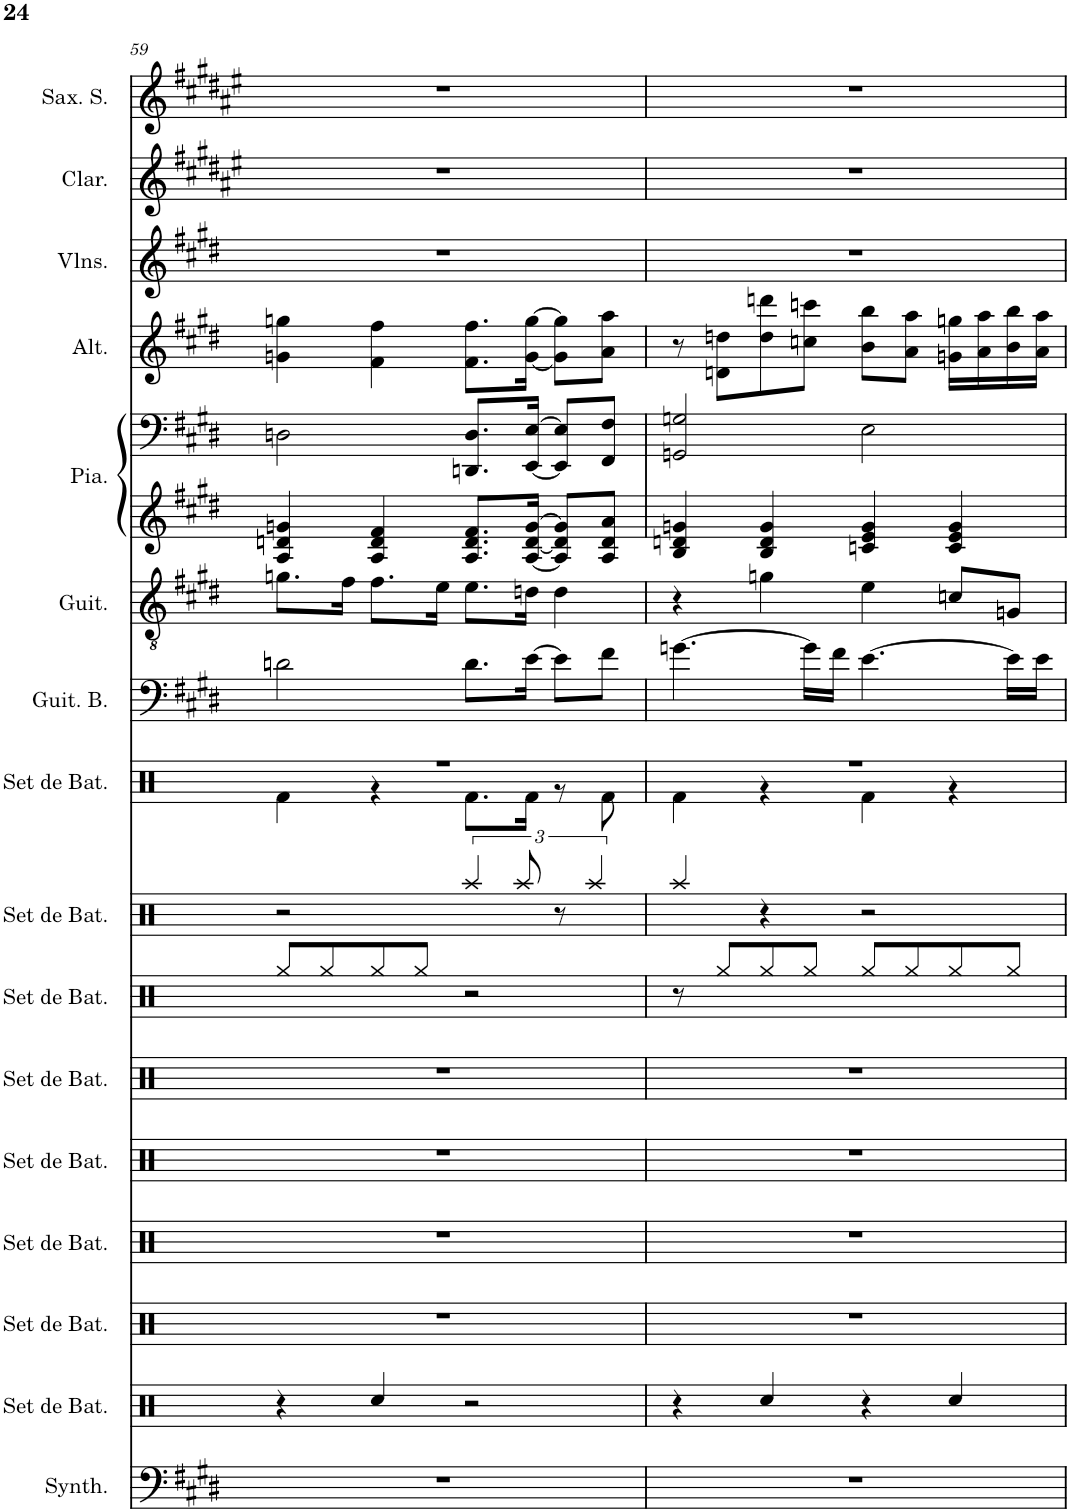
**kern	**kern	**kern	**kern	**kern	**kern	**kern	**kern	**kern	**kern	**kern	**kern	**kern	**kern	**kern	**kern	**kern
*part16	*part15	*part14	*part13	*part12	*part11	*part10	*part9	*part8	*part7	*part6	*part5	*part5	*part4	*part3	*part2	*part1
*staff17	*staff16	*staff15	*staff14	*staff13	*staff12	*staff11	*staff10	*staff9	*staff8	*staff7	*staff6	*staff5	*staff4	*staff3	*staff2	*staff1
*I"Synthétiseur de cuivres, synth2 | cello/EP/brass	*I"Set de batterie, snare	*I"Set de batterie, midtom	*I"Set de batterie, lowtom	*I"Set de batterie, lowesttom	*I"Set de batterie, hitom	*I"Set de batterie, hihat	*I"Set de batterie, crash	*I"Set de batterie, kick	*I"Guitare Basse, bass | synth bass	*I"Guitare Acoustique	*I"Piano, sunth4 | left   piano	*	*I"Altos	*I"Violons	*I"Clarinette	*I"Saxophone Soprano
*I'Synth.	*I'Set de Bat.	*I'Set de Bat.	*I'Set de Bat.	*I'Set de Bat.	*I'Set de Bat.	*I'Set de Bat.	*I'Set de Bat.	*I'Set de Bat.	*I'Guit. B.	*I'Guit.	*I'Pia.	*	*I'Alt.	*I'Vlns.	*I'Clar.	*I'Sax. S.
!!LO:PB:g=z
*clefF4	*clefX	*clefX	*clefX	*clefX	*clefX	*clefX	*clefX	*clefX	*clefF4	*clefGv2	*clefG2	*clefF4	*clefG2	*clefG2	*clefG2	*clefG2
*	*	*	*	*	*	*	*	*	*Trd7c12	*	*	*	*	*	*Trd1c2	*Trd1c2
*k[f#c#g#d#]	*k[]	*k[]	*k[]	*k[]	*k[]	*k[]	*k[]	*k[]	*k[f#c#g#d#]	*k[f#c#g#d#]	*k[f#c#g#d#]	*k[f#c#g#d#]	*k[f#c#g#d#]	*k[f#c#g#d#]	*k[f#c#g#d#a#e#]	*k[f#c#g#d#a#e#]
*M4/4	*M4/4	*M4/4	*M4/4	*M4/4	*M4/4	*M4/4	*M4/4	*M4/4	*M4/4	*M4/4	*M4/4	*M4/4	*M4/4	*M4/4	*M4/4	*M4/4
=59	=59	=59	=59	=59	=59	=59	=59	=59	=59	=59	=59	=59	=59	=59	=59	=59
*	*	*	*	*	*	*	*	*^	*	*	*	*	*	*	*	*
1r	4r	1r	1r	1r	1r	8Rgg/L	2r	1r	4Rf\	2dn\	8.gn\L	4A/ 4dn/ 4gn/	2Dn\	4gn\ 4ggn\	1r	1r	1r
.	.	.	.	.	.	8Rgg/	.	.	.	.	.	.	.	.	.	.	.
.	.	.	.	.	.	.	.	.	.	.	16f#\Jk	.	.	.	.	.	.
.	4Rcc/	.	.	.	.	8Rgg/	.	.	4r	.	8.f#\L	4A/ 4d/ 4f#/	.	4f#\ 4ff#\	.	.	.
.	.	.	.	.	.	8Rgg/J	.	.	.	.	.	.	.	.	.	.	.
.	.	.	.	.	.	.	.	.	.	.	16e\Jk	.	.	.	.	.	.
.	2r	.	.	.	.	2r	6Raa/	.	8.Rf\L	8.d\L	8.e\L	8.A/ 8.d/ 8.f#/L	8.DDn/ 8.D/L	8.f#\ 8.ff#\L	.	.	.
.	.	.	.	.	.	.	12Raa/	.	.	.	.	.	.	.	.	.	.
.	.	.	.	.	.	.	.	.	16Rf\Jk	[16e\Jk	16dn\Jk	[16A/ [16d/ [16g/Jk	[16EE/ [16E/Jk	[16g\ [16gg\Jk	.	.	.
.	.	.	.	.	.	.	12r	.	8r	8e\L]	4d\	8A/] 8d/] 8g/]L	8EE/] 8E/]L	8g\] 8gg\]L	.	.	.
.	.	.	.	.	.	.	6Raa/	.	.	.	.	.	.	.	.	.	.
.	.	.	.	.	.	.	.	.	8Rf\	8f#\J	.	8A/ 8d/ 8a/J	8FF#/ 8F#/J	8a\ 8aa\J	.	.	.
=60	=60	=60	=60	=60	=60	=60	=60	=60	=60	=60	=60	=60	=60	=60	=60	=60	=60
1r	4r	1r	1r	1r	1r	8r	4Raa/	1r	4Rf\	[4.gn\	4r	4B/ 4dn/ 4gn/	2GGn/ 2Gn/	8r	1r	1r	1r
.	.	.	.	.	.	8Rgg/L	.	.	.	.	.	.	.	8dn\ 8ddn\L	.	.	.
.	4Rcc/	.	.	.	.	8Rgg/	4r	.	4r	.	4gn\	4B/ 4d/ 4g/	.	8dd\ 8dddn\	.	.	.
.	.	.	.	.	.	8Rgg/J	.	.	.	16g\LL]	.	.	.	8ccn\ 8cccn\J	.	.	.
.	.	.	.	.	.	.	.	.	.	16f#\JJ	.	.	.	.	.	.	.
.	4r	.	.	.	.	8Rgg/L	2r	.	4Rf\	[4.e\	4e\	4cn/ 4e/ 4g/	2E\	8b\ 8bb\L	.	.	.
.	.	.	.	.	.	8Rgg/	.	.	.	.	.	.	.	8a\ 8aa\J	.	.	.
.	4Rcc/	.	.	.	.	8Rgg/	.	.	4r	.	8cn/L	4c/ 4e/ 4g/	.	16gn\ 16ggn\LL	.	.	.
.	.	.	.	.	.	.	.	.	.	.	.	.	.	16a\ 16aa\	.	.	.
.	.	.	.	.	.	8Rgg/J	.	.	.	16e\LL]	8Gn/J	.	.	16b\ 16bb\	.	.	.
.	.	.	.	.	.	.	.	.	.	16e\JJ	.	.	.	16a\ 16aa\JJ	.	.	.
*	*	*	*	*	*	*	*	*v	*v	*	*	*	*	*	*	*	*
=	=	=	=	=	=	=	=	=	=	=	=	=	=	=	=	=
*-	*-	*-	*-	*-	*-	*-	*-	*-	*-	*-	*-	*-	*-	*-	*-	*-
